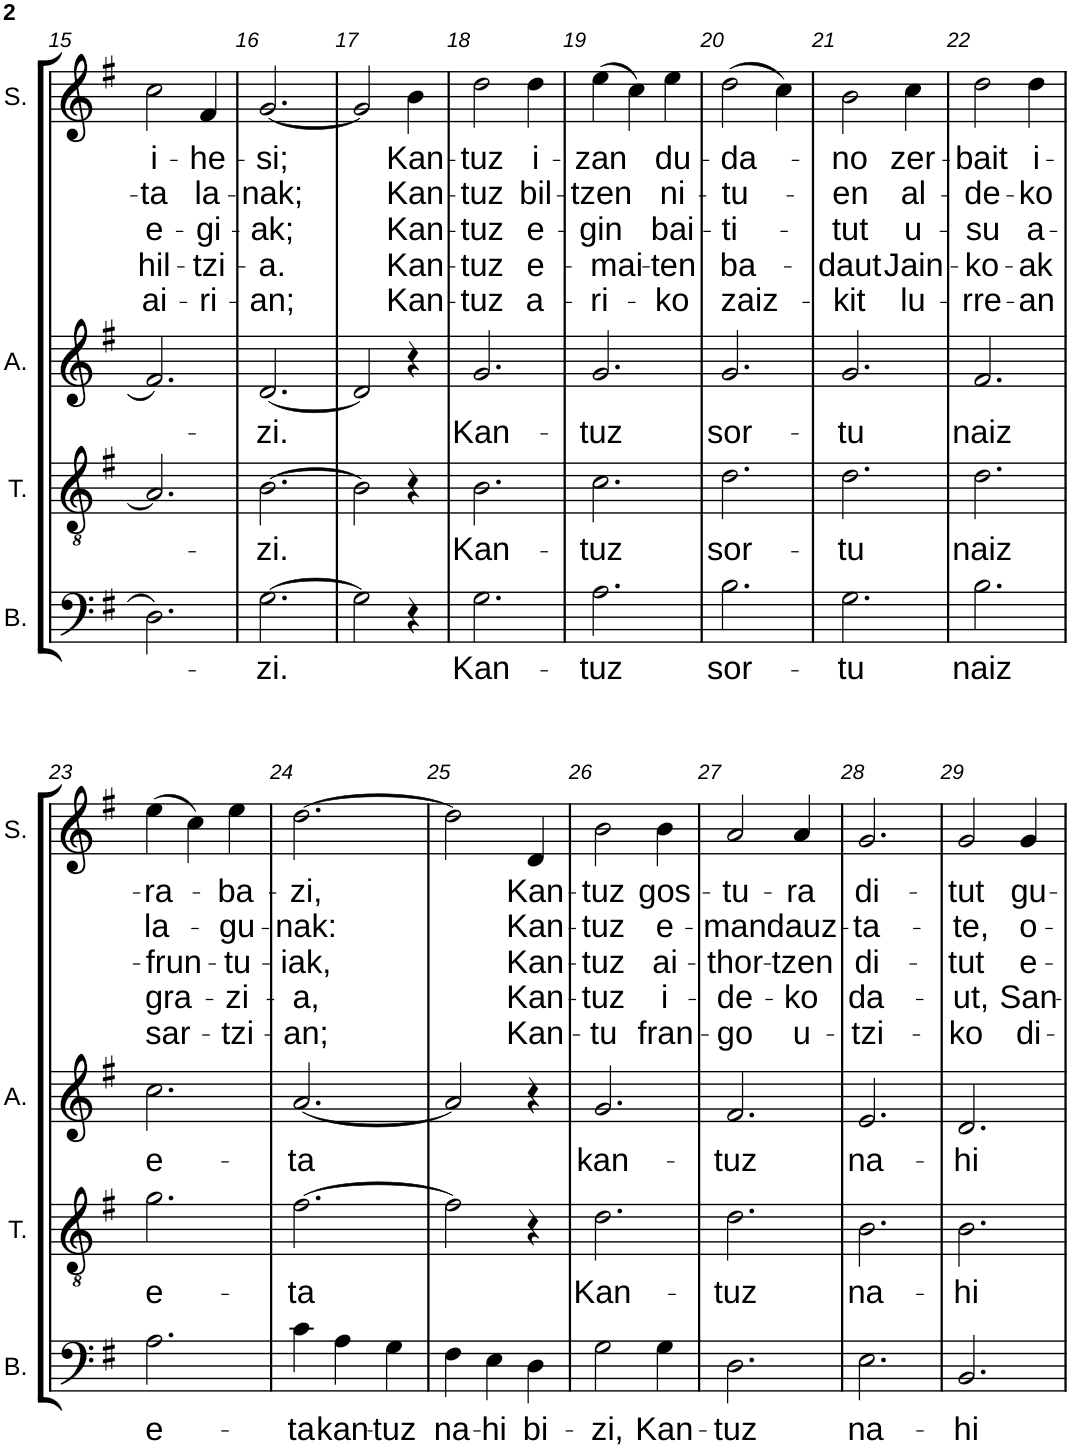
**kern	**text	**kern	**text	**kern	**text	**kern	**text	**text	**text	**text	**text
*part4	*part4	*part3	*part3	*part2	*part2	*part1	*part1	*part1	*part1	*part1	*part1
*staff4	*staff4	*staff3	*staff3	*staff2	*staff2	*staff1	*staff1	*staff1	*staff1	*staff1	*staff1
*I"Basse	*	*I"Ténor	*	*I"Alto	*	*I"Soprano	*	*	*	*	*
*I'B.	*	*I'T.	*	*I'A.	*	*I'S.	*	*	*	*	*
!!LO:PB:g=z
*clefF4	*	*clefGv2	*	*clefG2	*	*clefG2	*	*	*	*	*
*k[f#]	*	*k[f#]	*	*k[f#]	*	*k[f#]	*	*	*	*	*
*M3/4	*	*M3/4	*	*M3/4	*	*M3/4	*	*	*	*	*
=15	=15	=15	=15	=15	=15	=15	=15	=15	=15	=15	=15
!	!	!	!	!	!	!	!LO:LY:b	!LO:LY:b	!LO:LY:b	!LO:LY:b	!LO:LY:b
2.D\	.	2.A/]	.	2.f#/	.	2cc\	i-	-ta	e-	hil-	ai-
!	!	!	!	!	!	!	!LO:LY:b	!LO:LY:b	!LO:LY:b	!LO:LY:b	!LO:LY:b
.	.	.	.	.	.	4f#/	-he-	la-	-gi-	-tzi-	-ri-
=16	=16	=16	=16	=16	=16	=16	=16	=16	=16	=16	=16
!	!LO:LY:b	!	!LO:LY:b	!	!LO:LY:b	!	!LO:LY:b	!LO:LY:b	!LO:LY:b	!LO:LY:b	!LO:LY:b
[2.G\	-zi.	[2.B\	-zi.	[2.d/	-zi.	[2.g/	-si;	-nak;	-ak;	-a.	-an;
=17	=17	=17	=17	=17	=17	=17	=17	=17	=17	=17	=17
2G\]	.	2B\]	.	2d/]	.	2g/]	.	.	.	.	.
!	!	!	!	!	!	!	!LO:LY:b	!LO:LY:b	!LO:LY:b	!LO:LY:b	!LO:LY:b
4r	.	4r	.	4r	.	4b\	Kan-	Kan-	Kan-	Kan-	Kan-
=18	=18	=18	=18	=18	=18	=18	=18	=18	=18	=18	=18
!	!LO:LY:b	!	!LO:LY:b	!	!LO:LY:b	!	!LO:LY:b	!LO:LY:b	!LO:LY:b	!LO:LY:b	!LO:LY:b
2.G\	Kan-	2.B\	Kan-	2.g/	Kan-	2dd\	-tuz	-tuz	-tuz	-tuz	-tuz
!	!	!	!	!	!	!	!LO:LY:b	!LO:LY:b	!LO:LY:b	!LO:LY:b	!LO:LY:b
.	.	.	.	.	.	4dd\	i-	bil-	e-	e-	a-
=19	=19	=19	=19	=19	=19	=19	=19	=19	=19	=19	=19
!	!LO:LY:b	!	!LO:LY:b	!	!LO:LY:b	!	!LO:LY:b	!LO:LY:b	!LO:LY:b	!LO:LY:b	!LO:LY:b
2.A\	-tuz	2.c\	-tuz	2.g/	-tuz	(4ee\	-zan	-tzen	-gin	-mai-	-ri-
.	.	.	.	.	.	4cc\)	.	.	.	.	.
!	!	!	!	!	!	!	!LO:LY:b	!LO:LY:b	!LO:LY:b	!LO:LY:b	!LO:LY:b
.	.	.	.	.	.	4ee\	du-	ni-	bai-	-ten	-ko
=20	=20	=20	=20	=20	=20	=20	=20	=20	=20	=20	=20
!	!LO:LY:b	!	!LO:LY:b	!	!LO:LY:b	!	!LO:LY:b	!LO:LY:b	!LO:LY:b	!LO:LY:b	!LO:LY:b
2.B\	sor-	2.d\	sor-	2.g/	sor-	(2dd\	-da-	-tu-	-ti-	ba-	zaiz-
.	.	.	.	.	.	4cc\)	.	.	.	.	.
=21	=21	=21	=21	=21	=21	=21	=21	=21	=21	=21	=21
!	!LO:LY:b	!	!LO:LY:b	!	!LO:LY:b	!	!LO:LY:b	!LO:LY:b	!LO:LY:b	!LO:LY:b	!LO:LY:b
2.G\	-tu	2.d\	-tu	2.g/	-tu	2b\	-no	-en	-tut	-daut	-kit
!	!	!	!	!	!	!	!LO:LY:b	!LO:LY:b	!LO:LY:b	!LO:LY:b	!LO:LY:b
.	.	.	.	.	.	4cc\	zer-	al-	u-	Jain-	lu-
=22	=22	=22	=22	=22	=22	=22	=22	=22	=22	=22	=22
!	!LO:LY:b	!	!LO:LY:b	!	!LO:LY:b	!	!LO:LY:b	!LO:LY:b	!LO:LY:b	!LO:LY:b	!LO:LY:b
2.B\	naiz	2.d\	naiz	2.f#/	naiz	2dd\	-bait	-de-	-su	-ko-	-rre-
!	!	!	!	!	!	!	!LO:LY:b	!LO:LY:b	!LO:LY:b	!LO:LY:b	!LO:LY:b
.	.	.	.	.	.	4dd\	i-	-ko	a-	-ak	-an
!!LO:LB:g=z
=23	=23	=23	=23	=23	=23	=23	=23	=23	=23	=23	=23
!	!LO:LY:b	!	!LO:LY:b	!	!LO:LY:b	!	!LO:LY:b	!LO:LY:b	!LO:LY:b	!LO:LY:b	!LO:LY:b
2.A\	e-	2.g\	e-	2.cc\	e-	(4ee\	-ra-	la-	-frun-	gra-	sar-
.	.	.	.	.	.	4cc\)	.	.	.	.	.
!	!	!	!	!	!	!	!LO:LY:b	!LO:LY:b	!LO:LY:b	!LO:LY:b	!LO:LY:b
.	.	.	.	.	.	4ee\	-ba-	-gu-	-tu-	-zi-	-tzi-
=24	=24	=24	=24	=24	=24	=24	=24	=24	=24	=24	=24
!	!LO:LY:b	!	!LO:LY:b	!	!LO:LY:b	!	!LO:LY:b	!LO:LY:b	!LO:LY:b	!LO:LY:b	!LO:LY:b
4c\	-ta	[2.f#\	-ta	[2.a/	-ta	[2.dd\	-zi,	-nak:	-iak,	-a,	-an;
!	!LO:LY:b	!	!	!	!	!	!	!	!	!	!
4A\	kan-	.	.	.	.	.	.	.	.	.	.
!	!LO:LY:b	!	!	!	!	!	!	!	!	!	!
4G\	-tuz	.	.	.	.	.	.	.	.	.	.
=25	=25	=25	=25	=25	=25	=25	=25	=25	=25	=25	=25
!	!LO:LY:b	!	!	!	!	!	!	!	!	!	!
4F#\	na-	2f#\]	.	2a/]	.	2dd\]	.	.	.	.	.
!	!LO:LY:b	!	!	!	!	!	!	!	!	!	!
4E\	-hi	.	.	.	.	.	.	.	.	.	.
!	!LO:LY:b	!	!	!	!	!	!LO:LY:b	!LO:LY:b	!LO:LY:b	!LO:LY:b	!LO:LY:b
4D\	bi-	4r	.	4r	.	4d/	Kan-	Kan-	Kan-	Kan-	Kan-
=26	=26	=26	=26	=26	=26	=26	=26	=26	=26	=26	=26
!	!LO:LY:b	!	!LO:LY:b	!	!LO:LY:b	!	!LO:LY:b	!LO:LY:b	!LO:LY:b	!LO:LY:b	!LO:LY:b
2G\	-zi,	2.d\	Kan-	2.g/	kan-	2b\	-tuz	-tuz	-tuz	-tuz	-tu
!	!LO:LY:b	!	!	!	!	!	!LO:LY:b	!LO:LY:b	!LO:LY:b	!LO:LY:b	!LO:LY:b
4G\	Kan-	.	.	.	.	4b\	gos-	e-	ai-	i-	fran-
=27	=27	=27	=27	=27	=27	=27	=27	=27	=27	=27	=27
!	!LO:LY:b	!	!LO:LY:b	!	!LO:LY:b	!	!LO:LY:b	!LO:LY:b	!LO:LY:b	!LO:LY:b	!LO:LY:b
2.D\	-tuz	2.d\	-tuz	2.f#/	-tuz	2a/	-tu-	-man	-thor-	-de-	-go
!	!	!	!	!	!	!	!LO:LY:b	!LO:LY:b	!LO:LY:b	!LO:LY:b	!LO:LY:b
.	.	.	.	.	.	4a/	-ra	dauz-	-tzen	-ko	u-
=28	=28	=28	=28	=28	=28	=28	=28	=28	=28	=28	=28
!	!LO:LY:b	!	!LO:LY:b	!	!LO:LY:b	!	!LO:LY:b	!LO:LY:b	!LO:LY:b	!LO:LY:b	!LO:LY:b
2.E\	na-	2.B\	na-	2.e/	na-	2.g/	di-	-ta-	di-	da-	-tzi-
=29	=29	=29	=29	=29	=29	=29	=29	=29	=29	=29	=29
!	!LO:LY:b	!	!LO:LY:b	!	!LO:LY:b	!	!LO:LY:b	!LO:LY:b	!LO:LY:b	!LO:LY:b	!LO:LY:b
2.BB/	-hi	2.B\	-hi	2.d/	-hi	2g/	-tut	-te,	-tut	-ut,	-ko
!	!	!	!	!	!	!	!LO:LY:b	!LO:LY:b	!LO:LY:b	!LO:LY:b	!LO:LY:b
.	.	.	.	.	.	4g/	gu-	o-	e-	San-	di-
=	=	=	=	=	=	=	=	=	=	=	=
*-	*-	*-	*-	*-	*-	*-	*-	*-	*-	*-	*-
